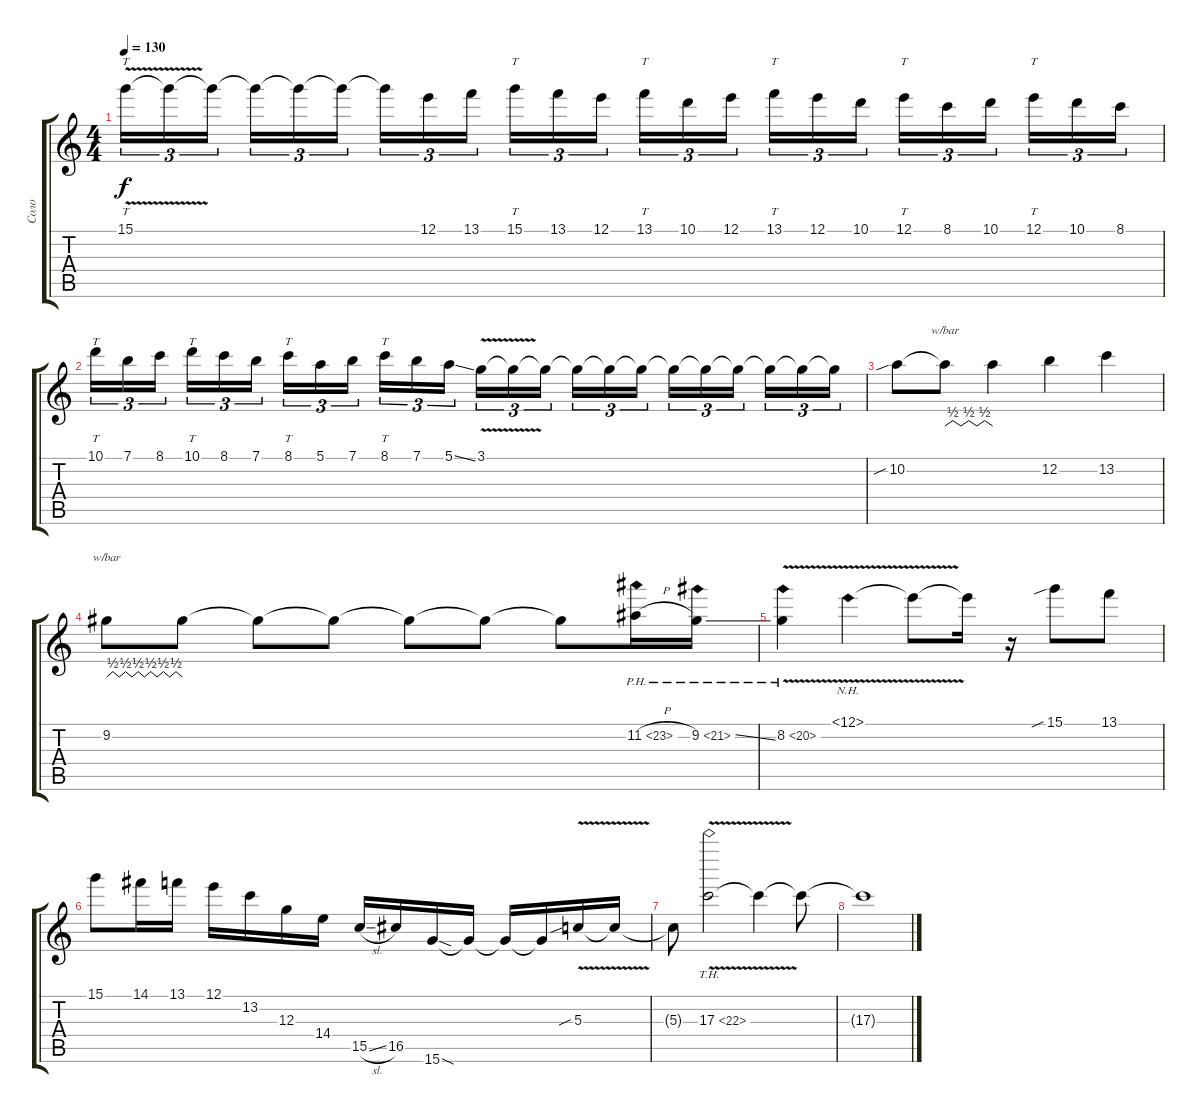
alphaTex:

\track ("Соло" "Соло") {instrument overdrivenguitar}
\staff {score tabs}
\tuning (E4 B3 G3 D3 A2 E2) {hide}
\ts (4 4)
\tempo 130
\clef g2
\ks c
15.1{v}.16{tt tu (3 2) dy f} 15.1{t}.16{tu (3 2)} 15.1{t}.16{tu (3 2) beam splitsecondary} 15.1{t}.16{tu (3 2)} 15.1{t}.16{tu (3 2)} 15.1{t}.16{tu (3 2)} 15.1{t}.16{tu (3 2)} 12.1.16{tu (3 2)} 13.1.16{tu (3 2) beam splitsecondary} 15.1.16{tt tu (3 2)} 13.1.16{tu (3 2)} 12.1.16{tu (3 2)} 13.1.16{tt tu (3 2)} 10.1.16{tu (3 2)} 12.1.16{tu (3 2) beam splitsecondary} 13.1.16{tt tu (3 2)} 12.1.16{tu (3 2)} 10.1.16{tu (3 2)} 12.1.16{tt tu (3 2)} 8.1.16{tu (3 2)} 10.1.16{tu (3 2) beam splitsecondary} 12.1.16{tt tu (3 2)} 10.1.16{tu (3 2)} 8.1.16{tu (3 2)} |
10.1.16{tt tu (3 2)} 7.1.16{tu (3 2)} 8.1.16{tu (3 2) beam splitsecondary} 10.1.16{tt tu (3 2)} 8.1.16{tu (3 2)} 7.1.16{tu (3 2)} 8.1.16{tt tu (3 2)} 5.1.16{tu (3 2)} 7.1.16{tu (3 2) beam splitsecondary} 8.1.16{tt tu (3 2)} 7.1.16{tu (3 2)} 5.1{ss}.16{tu (3 2)} 3.1{v}.16{tu (3 2)} 3.1{t}.16{tu (3 2)} 3.1{t}.16{tu (3 2) beam splitsecondary} 3.1{t}.16{tu (3 2)} 3.1{t}.16{tu (3 2)} 3.1{t}.16{tu (3 2)} 3.1{t}.16{tu (3 2)} 3.1{t}.16{tu (3 2)} 3.1{t}.16{tu (3 2) beam splitsecondary} 3.1{t}.16{tu (3 2)} 3.1{t}.16{tu (3 2)} 3.1{t}.16{tu (3 2)} |
10.2{sib}.8 10.2{t}.8{tbe (custom default 0 0 10 2 20 0 30 2 40 0 50 2 60 0)} 10.2{t}.4 12.2.4 13.2.4 |
9.2.8{tbe (custom default 0 0 5 2 10 0 15 2 20 0 25 2 30 0 35 2 40 0 45 2 50 0 55 2 60 0)} 9.2{t}.8 9.2{t}.8 9.2{t}.8 9.2{t}.8 9.2{t}.8 9.2{t}.8 11.2{ph 12 h}.16 9.2{ph 12 ss}.16 |
8.2{ph 12 v}.4 12.1{nh v}.4 12.1{t}.8 12.1{t}.16 r.16 15.1{sib}.8 13.1.8 |
15.1.8 14.1.16 13.1.16 12.1.16 13.2.16 12.3.16 14.4.16 15.5{sl}.16 16.5.16 15.6{sod}.16 15.6{t}.16 15.6{t}.16 15.6{t}.16 5.3{v sib}.16 5.3{t}.16 |
5.3{t}.8 17.3{th 5 v}.2{volume 0} 17.3{t}.4 17.3{t}.8 |
17.3{t}.1
